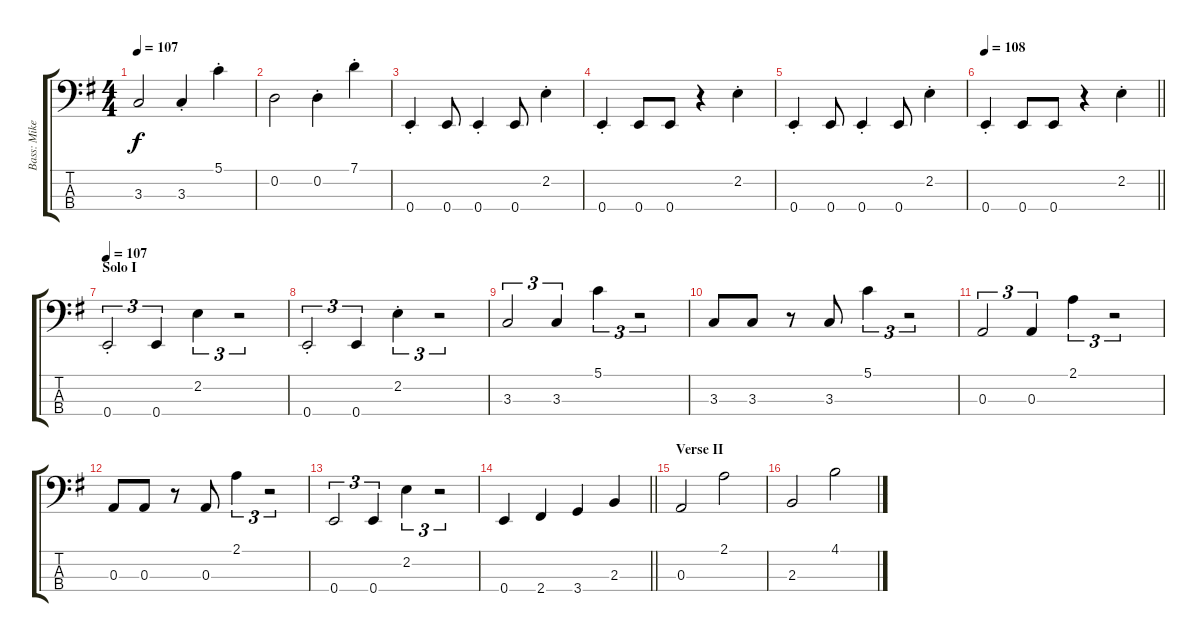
\track ("Bass: Mike" "Bass: Mike") {instrument electricbassfinger}
\staff {score tabs}
\tuning (G2 D2 A1 E1) {hide}
\ts (4 4)
\tempo 107
\clef f4
\ks g
3.3.2{dy f} 3.3{st}.4 5.1{st}.4 |
0.2.2 0.2{st}.4 7.1{st}.4 |
0.4{st}.4 0.4.8 0.4{st}.4 0.4.8 2.2{st}.4 |
0.4{st}.4 0.4.8 0.4.8 r.4 2.2{st}.4 |
0.4{st}.4 0.4.8 0.4{st}.4 0.4.8 2.2{st}.4 |
\tempo 108
\barLineRight lightlight
0.4{st}.4 0.4.8 0.4.8 r.4 2.2{st}.4 |
\section ("" "Solo I")
\tempo 107
0.4{st}.2{tu (3 2)} 0.4.4{tu (3 2)} 2.2.4{tu (3 2)} r.2{tu (3 2)} |
0.4{st}.2{tu (3 2)} 0.4.4{tu (3 2)} 2.2{st}.4{tu (3 2)} r.2{tu (3 2)} |
3.3.2{tu (3 2)} 3.3.4{tu (3 2)} 5.1.4{tu (3 2)} r.2{tu (3 2)} |
3.3.8 3.3.8 r.8 3.3.8 5.1.4{tu (3 2)} r.2{tu (3 2)} |
0.3.2{tu (3 2)} 0.3.4{tu (3 2)} 2.1.4{tu (3 2)} r.2{tu (3 2)} |
0.3.8 0.3.8 r.8 0.3.8 2.1.4{tu (3 2)} r.2{tu (3 2)} |
0.4.2{tu (3 2)} 0.4.4{tu (3 2)} 2.2.4{tu (3 2)} r.2{tu (3 2)} |
\barLineRight lightlight
0.4.4 2.4.4 3.4.4 2.3.4 |
\section ("" "Verse II")
0.3.2 2.1.2 |
2.3.2 4.1.2
